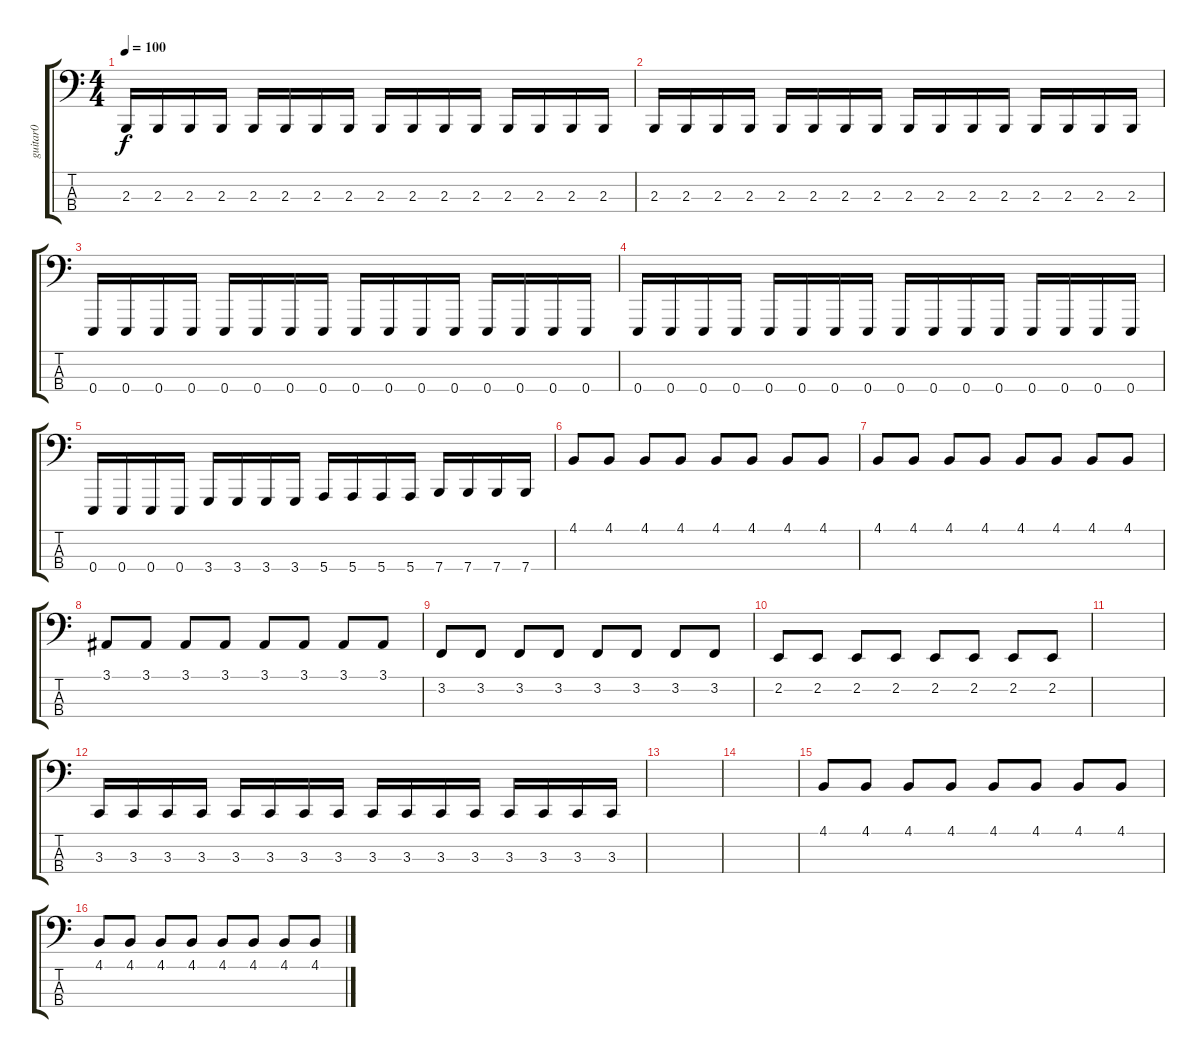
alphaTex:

\track ("guitar0" "guitar0") {instrument pizzicatostrings}
\staff {score tabs}
\tuning (G2 D2 A1 E1) {hide}
\ts (4 4)
\tempo 100
\clef f4
\ks c
2.3.16{dy f} 2.3.16 2.3.16 2.3.16 2.3.16 2.3.16 2.3.16 2.3.16 2.3.16 2.3.16 2.3.16 2.3.16 2.3.16 2.3.16 2.3.16 2.3.16 |
2.3.16 2.3.16 2.3.16 2.3.16 2.3.16 2.3.16 2.3.16 2.3.16 2.3.16 2.3.16 2.3.16 2.3.16 2.3.16 2.3.16 2.3.16 2.3.16 |
0.4.16 0.4.16 0.4.16 0.4.16 0.4.16 0.4.16 0.4.16 0.4.16 0.4.16 0.4.16 0.4.16 0.4.16 0.4.16 0.4.16 0.4.16 0.4.16 |
0.4.16 0.4.16 0.4.16 0.4.16 0.4.16 0.4.16 0.4.16 0.4.16 0.4.16 0.4.16 0.4.16 0.4.16 0.4.16 0.4.16 0.4.16 0.4.16 |
0.4.16 0.4.16 0.4.16 0.4.16 3.4.16 3.4.16 3.4.16 3.4.16 5.4.16 5.4.16 5.4.16 5.4.16 7.4.16 7.4.16 7.4.16 7.4.16 |
4.1.8 4.1.8 4.1.8 4.1.8 4.1.8 4.1.8 4.1.8 4.1.8 |
4.1.8 4.1.8 4.1.8 4.1.8 4.1.8 4.1.8 4.1.8 4.1.8 |
3.1.8 3.1.8 3.1.8 3.1.8 3.1.8 3.1.8 3.1.8 3.1.8 |
3.2.8 3.2.8 3.2.8 3.2.8 3.2.8 3.2.8 3.2.8 3.2.8 |
2.2.8 2.2.8 2.2.8 2.2.8 2.2.8 2.2.8 2.2.8 2.2.8 |
|
3.3.16 3.3.16 3.3.16 3.3.16 3.3.16 3.3.16 3.3.16 3.3.16 3.3.16 3.3.16 3.3.16 3.3.16 3.3.16 3.3.16 3.3.16 3.3.16 |
|
|
4.1.8 4.1.8 4.1.8 4.1.8 4.1.8 4.1.8 4.1.8 4.1.8 |
4.1.8 4.1.8 4.1.8 4.1.8 4.1.8 4.1.8 4.1.8 4.1.8
